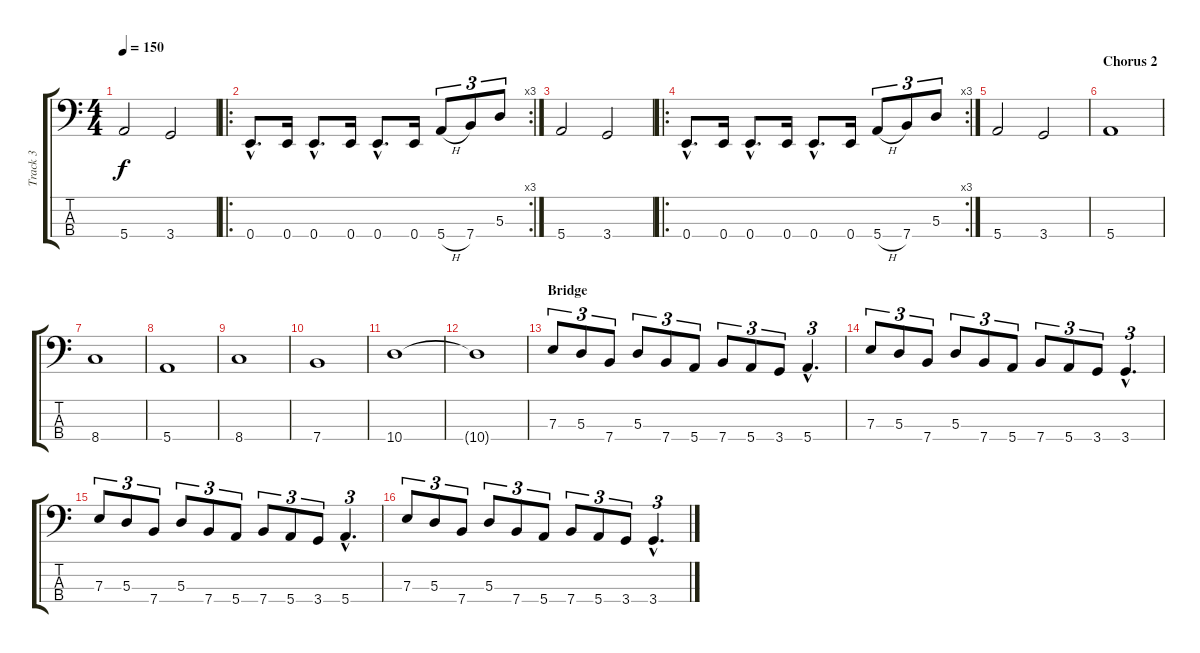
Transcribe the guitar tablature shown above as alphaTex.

\track ("Track 3" "Track 3") {instrument electricbasspick}
\staff {score tabs}
\tuning (G2 D2 A1 E1) {hide}
\ts (4 4)
\tempo 150
\clef f4
\ks c
5.4.2{dy f} 3.4.2 |
\ro
\rc 3
0.4{hac}.8{d} 0.4.16 0.4{hac}.8{d} 0.4.16 0.4{hac}.8{d} 0.4.16 5.4{h}.8{tu (3 2)} 7.4.8{tu (3 2)} 5.3.8{tu (3 2)} |
5.4.2 3.4.2 |
\ro
\rc 3
0.4{hac}.8{d} 0.4.16 0.4{hac}.8{d} 0.4.16 0.4{hac}.8{d} 0.4.16 5.4{h}.8{tu (3 2)} 7.4.8{tu (3 2)} 5.3.8{tu (3 2)} |
5.4.2 3.4.2 |
\section ("" "Chorus 2")
5.4.1 |
8.4.1 |
5.4.1 |
8.4.1 |
7.4.1 |
10.4.1 |
10.4{t}.1 |
\section ("" "Bridge")
7.3.8{tu (3 2)} 5.3.8{tu (3 2)} 7.4.8{tu (3 2)} 5.3.8{tu (3 2)} 7.4.8{tu (3 2)} 5.4.8{tu (3 2)} 7.4.8{tu (3 2)} 5.4.8{tu (3 2)} 3.4.8{tu (3 2)} 5.4{hac}.4{d tu (3 2)} |
7.3.8{tu (3 2)} 5.3.8{tu (3 2)} 7.4.8{tu (3 2)} 5.3.8{tu (3 2)} 7.4.8{tu (3 2)} 5.4.8{tu (3 2)} 7.4.8{tu (3 2)} 5.4.8{tu (3 2)} 3.4.8{tu (3 2)} 3.4{hac}.4{d tu (3 2)} |
7.3.8{tu (3 2)} 5.3.8{tu (3 2)} 7.4.8{tu (3 2)} 5.3.8{tu (3 2)} 7.4.8{tu (3 2)} 5.4.8{tu (3 2)} 7.4.8{tu (3 2)} 5.4.8{tu (3 2)} 3.4.8{tu (3 2)} 5.4{hac}.4{d tu (3 2)} |
7.3.8{tu (3 2)} 5.3.8{tu (3 2)} 7.4.8{tu (3 2)} 5.3.8{tu (3 2)} 7.4.8{tu (3 2)} 5.4.8{tu (3 2)} 7.4.8{tu (3 2)} 5.4.8{tu (3 2)} 3.4.8{tu (3 2)} 3.4{hac}.4{d tu (3 2)}
